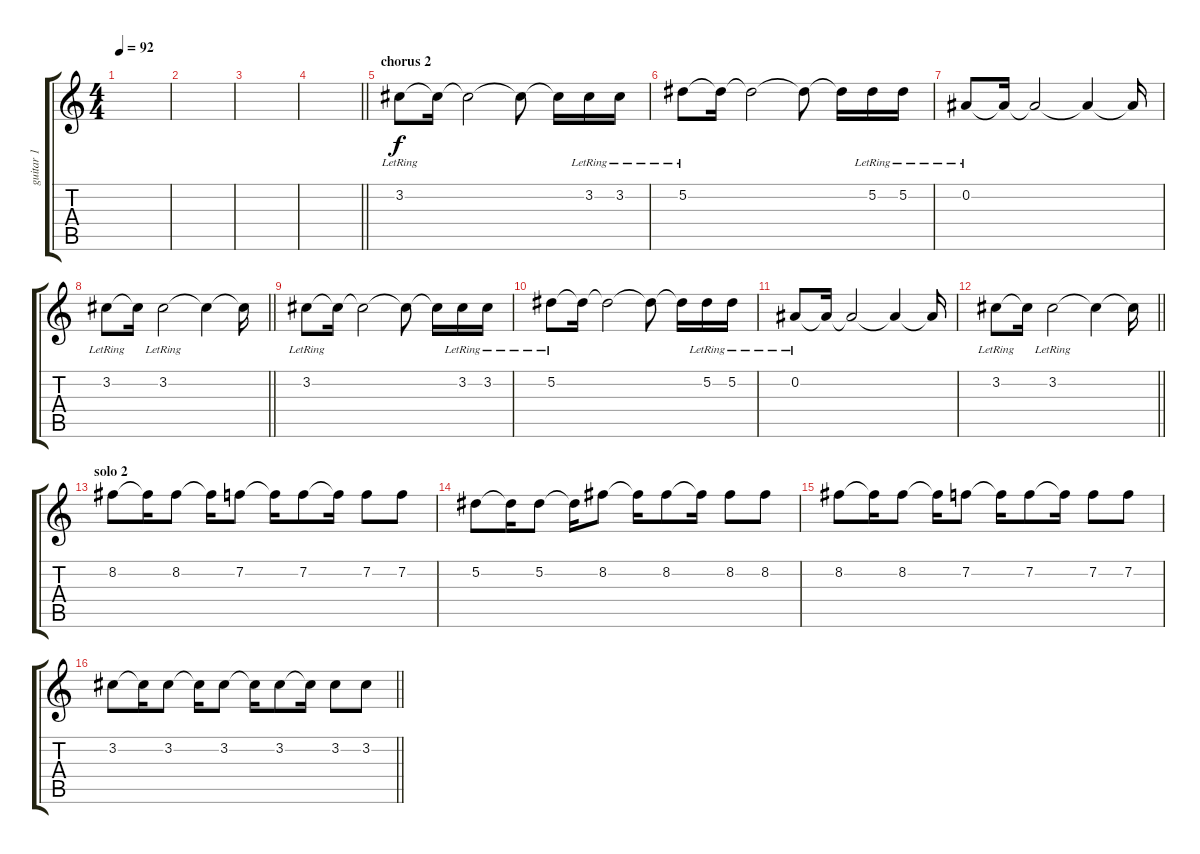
\track ("guitar 1" "guitar 1") {instrument electricguitarjazz}
\staff {score tabs}
\tuning (Eb4 Bb3 Gb3 Db3 Ab2 Eb2) {hide}
\ts (4 4)
\tempo 92
\clef g2
\ks c
|
|
|
\barLineRight lightlight
|
\section ("" "chorus 2")
3.2{lr}.8 3.2{t}.16 3.2{t}.2 3.2{t}.8 3.2{t}.16 3.2{lr}.16 3.2{lr}.16 |
5.2{lr}.8 5.2{t}.16 5.2{t}.2 5.2{t}.8 5.2{t}.16 5.2{lr}.16 5.2{lr}.16 |
0.2{lr}.8 0.2{t}.16 0.2{t}.2 0.2{t}.4 0.2{t}.16 |
\barLineRight lightlight
3.2{lr}.8 3.2{t}.16 3.2{lr}.2 3.2{t}.4 3.2{t}.16 |
3.2{lr}.8 3.2{t}.16 3.2{t}.2 3.2{t}.8 3.2{t}.16 3.2{lr}.16 3.2{lr}.16 |
5.2{lr}.8 5.2{t}.16 5.2{t}.2 5.2{t}.8 5.2{t}.16 5.2{lr}.16 5.2{lr}.16 |
0.2{lr}.8 0.2{t}.16 0.2{t}.2 0.2{t}.4 0.2{t}.16 |
\barLineRight lightlight
3.2{lr}.8 3.2{t}.16 3.2{lr}.2 3.2{t}.4 3.2{t}.16 |
\section ("" "solo 2")
8.2.8 8.2{t}.16 8.2.8 8.2{t}.16 7.2.8 7.2{t}.16 7.2.8 7.2{t}.16 7.2.8 7.2.8 |
5.2.8 5.2{t}.16 5.2.8 5.2{t}.16 8.2.8 8.2{t}.16 8.2.8 8.2{t}.16 8.2.8 8.2.8 |
8.2.8 8.2{t}.16 8.2.8 8.2{t}.16 7.2.8 7.2{t}.16 7.2.8 7.2{t}.16 7.2.8 7.2.8 |
\barLineRight lightlight
3.2.8 3.2{t}.16 3.2.8 3.2{t}.16 3.2.8 3.2{t}.16 3.2.8 3.2{t}.16 3.2.8 3.2.8
